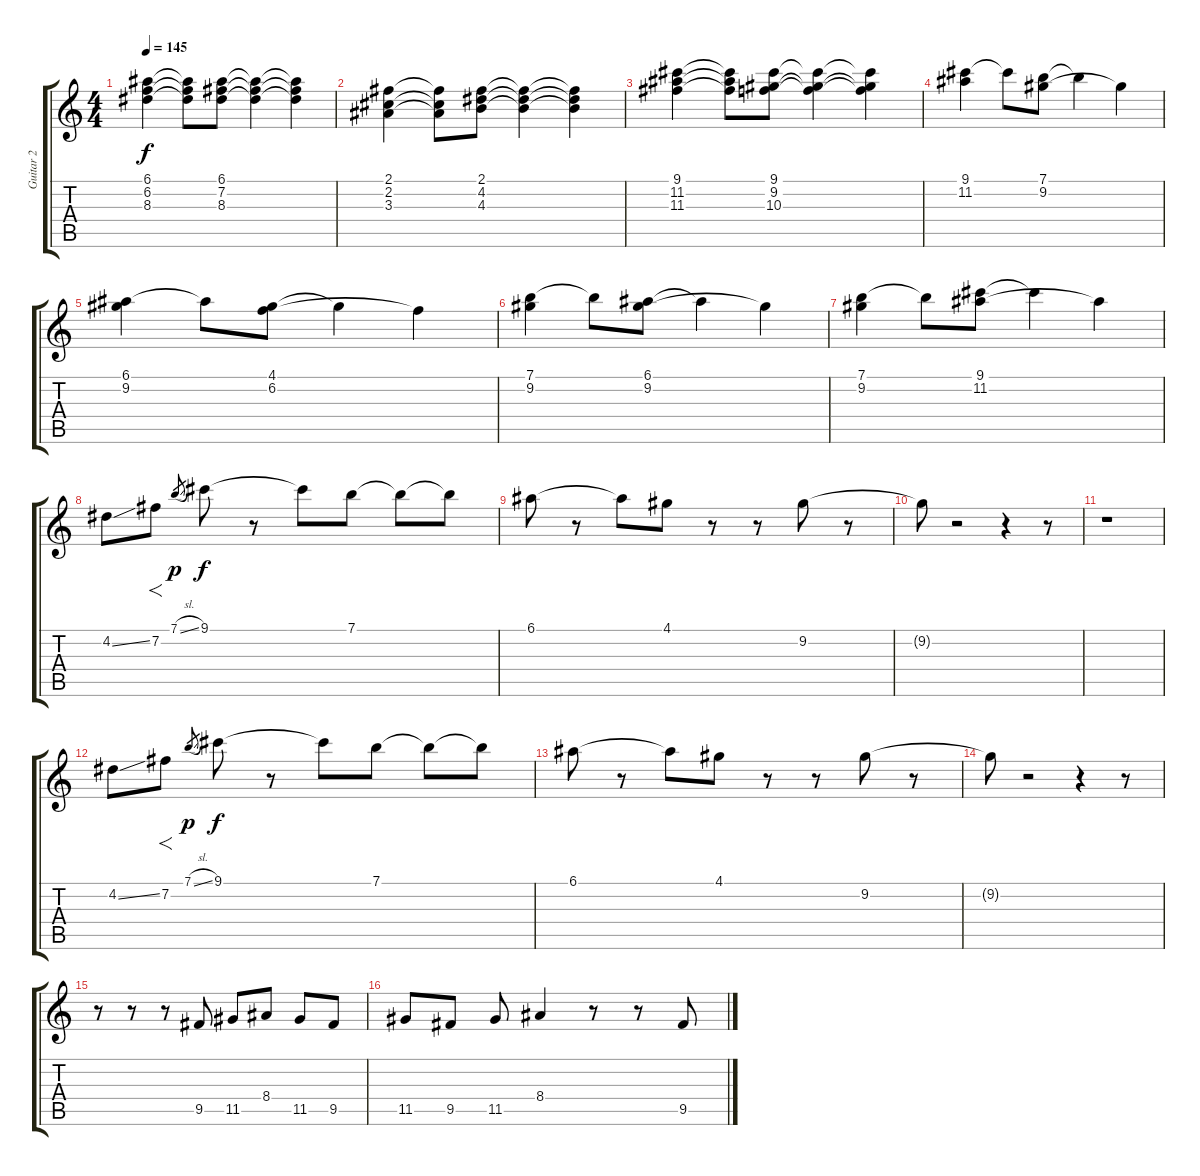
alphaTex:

\track ("Guitar 2" "Guitar 2") {instrument electricguitarclean}
\staff {score tabs}
\tuning (E4 B3 G3 D3 A2 E2) {hide}
\ts (4 4)
\tempo 145
\clef g2
\ks c
(6.1 6.2 8.3).4{dy f} (6.1{t} 6.2{t} 8.3{t}).8 (6.1 7.2 8.3).8 (6.1{t} 7.2{t} 8.3{t}).4 (6.1{t} 7.2{t} 8.3{t}).4 |
(2.1 2.2 3.3).4 (2.1{t} 2.2{t} 3.3{t}).8 (2.1 4.2 4.3).8 (2.1{t} 4.2{t} 4.3{t}).4 (2.1{t} 4.2{t} 4.3{t}).4 |
(9.1 11.2 11.3).4 (9.1{t} 11.2{t} 11.3{t}).8 (9.1 9.2 10.3).8 (9.1{t} 9.2{t} 10.3{t}).4 (9.1{t} 9.2{t} 10.3{t}).4 |
(9.1 11.2).4 9.1{t}.8 (7.1 9.2).8 7.1{t}.4 9.2{t}.4 |
(6.1 9.2).4 6.1{t}.8 (4.1 6.2).8 4.1{t}.4 6.2{t}.4 |
(7.1 9.2).4 7.1{t}.8 (6.1 9.2).8 6.1{t}.4 9.2{t}.4 |
(7.1 9.2).4 7.1{t}.8 (9.1 11.2).8 9.1{t}.4 11.2{t}.4 |
4.2{ss}.8 7.2.8{f} 7.1{sl}.8{gr dy p} 9.1.8{dy f} r.8 9.1{t}.8 7.1.8 7.1{t}.8 7.1{t}.8 |
6.1.8 r.8 6.1{t}.8 4.1.8 r.8 r.8 9.2.8 r.8 |
9.2{t}.8 r.2 r.4 r.8 |
r.1 |
4.2{ss}.8 7.2.8{f} 7.1{sl}.8{gr dy p} 9.1.8{dy f} r.8 9.1{t}.8 7.1.8 7.1{t}.8 7.1{t}.8 |
6.1.8 r.8 6.1{t}.8 4.1.8 r.8 r.8 9.2.8 r.8 |
9.2{t}.8 r.2 r.4 r.8 |
r.8 r.8 r.8 9.5.8 11.5.8 8.4.8 11.5.8 9.5.8 |
11.5.8 9.5.8 11.5.8 8.4.4 r.8 r.8 9.5.8
